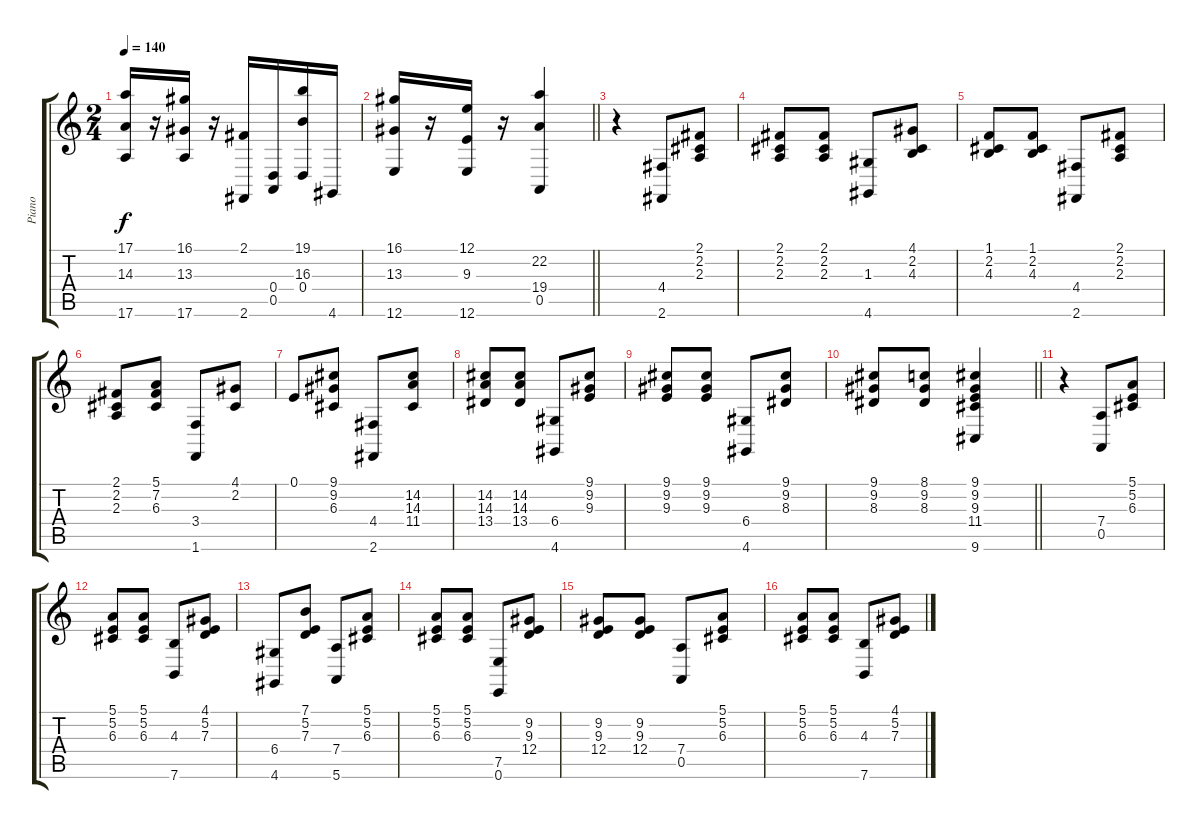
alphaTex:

\track ("Piano" "Piano") {instrument acousticgrandpiano}
\staff {score tabs}
\tuning (E4 B3 G3 D3 A2 E2) {hide}
\ts (2 4)
\tempo 140
\clef g2
\ks c
(17.1 14.3 17.6).16{dy f} r.16 (16.1 13.3 17.6).16 r.16 (2.1 2.6).16 (0.4 0.5).16 (19.1 16.3 0.4).16 4.6.16 |
\barLineRight lightlight
(16.1 13.3 12.6).16 r.16 (12.1 9.3 12.6).16 r.16 (22.2 19.4 0.5).4 |
r.4 (4.4 2.6).8 (2.1 2.2 2.3).8 |
(2.1 2.2 2.3).8 (2.1 2.2 2.3).8 (1.3 4.6).8 (4.1 2.2 4.3).8 |
(1.1 2.2 4.3).8 (1.1 2.2 4.3).8 (4.4 2.6).8 (2.1 2.2 2.3).8 |
(2.1 2.2 2.3).8 (5.1 7.2 6.3).8 (3.4 1.6).8 (4.1 2.2).8 |
0.1.8 (9.1 9.2 6.3).8 (4.4 2.6).8 (14.2 14.3 11.4).8 |
(14.2 14.3 13.4).8 (14.2 14.3 13.4).8 (6.4 4.6).8 (9.1 9.2 9.3).8 |
(9.1 9.2 9.3).8 (9.1 9.2 9.3).8 (6.4 4.6).8 (9.1 9.2 8.3).8 |
\barLineRight lightlight
(9.1 9.2 8.3).8 (8.1 9.2 8.3).8 (9.1 9.2 9.3 11.4 9.6).4 |
r.4 (7.4 0.5).8 (5.1 5.2 6.3).8 |
(5.1 5.2 6.3).8 (5.1 5.2 6.3).8 (4.3 7.6).8 (4.1 5.2 7.3).8 |
(6.4 4.6).8 (7.1 5.2 7.3).8 (7.4 5.6).8 (5.1 5.2 6.3).8 |
(5.1 5.2 6.3).8 (5.1 5.2 6.3).8 (7.5 0.6).8 (9.2 9.3 12.4).8 |
(9.2 9.3 12.4).8 (9.2 9.3 12.4).8 (7.4 0.5).8 (5.1 5.2 6.3).8 |
(5.1 5.2 6.3).8 (5.1 5.2 6.3).8 (4.3 7.6).8 (4.1 5.2 7.3).8
